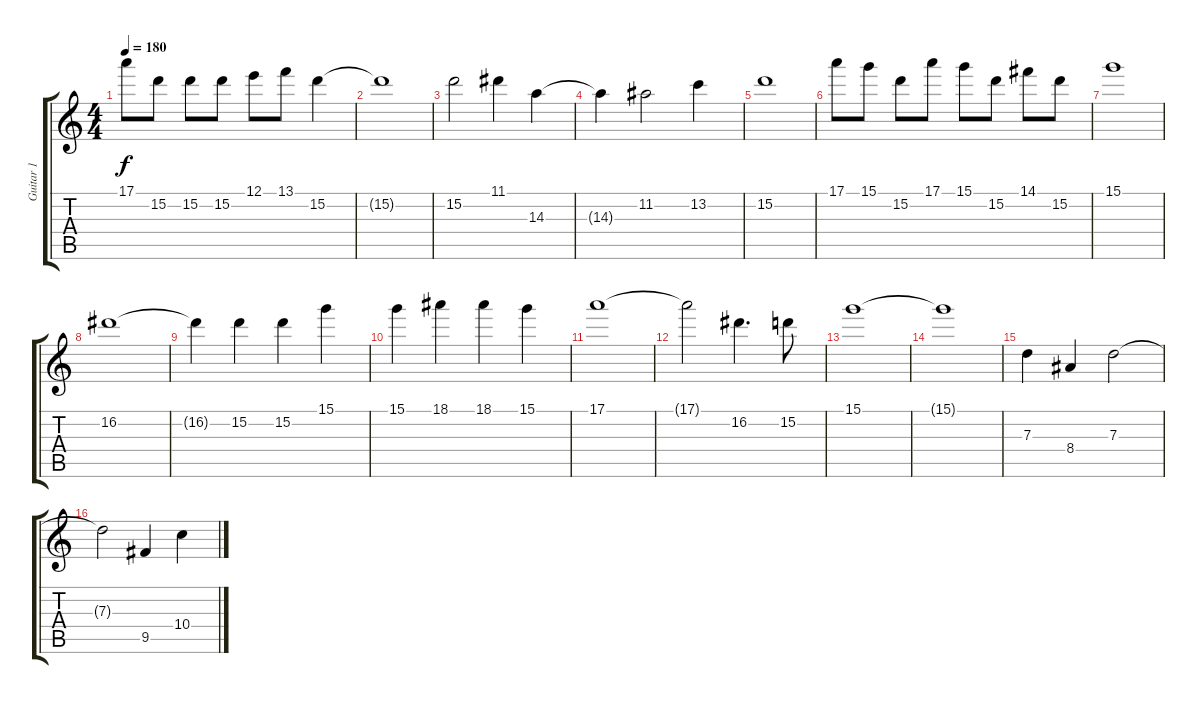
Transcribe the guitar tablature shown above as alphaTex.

\track ("Guitar 1" "Guitar 1") {instrument overdrivenguitar}
\staff {score tabs}
\tuning (E4 B3 G3 D3 A2 E2) {hide}
\ts (4 4)
\tempo 180
\clef g2
\ks c
17.1.8{dy f} 15.2.8 15.2.8 15.2.8 12.1.8 13.1.8 15.2.4 |
15.2{t}.1 |
15.2.2 11.1.4 14.3.4 |
14.3{t}.4 11.2.2 13.2.4 |
15.2.1 |
17.1.8 15.1.8 15.2.8 17.1.8 15.1.8 15.2.8 14.1.8 15.2.8 |
15.1.1 |
16.2.1 |
16.2{t}.4 15.2.4 15.2.4 15.1.4 |
15.1.4 18.1.4 18.1.4 15.1.4 |
17.1.1 |
17.1{t}.2 16.2.4{d} 15.2.8 |
15.1.1 |
15.1{t}.1 |
7.3.4 8.4.4 7.3.2 |
7.3{t}.2 9.5.4 10.4.4
